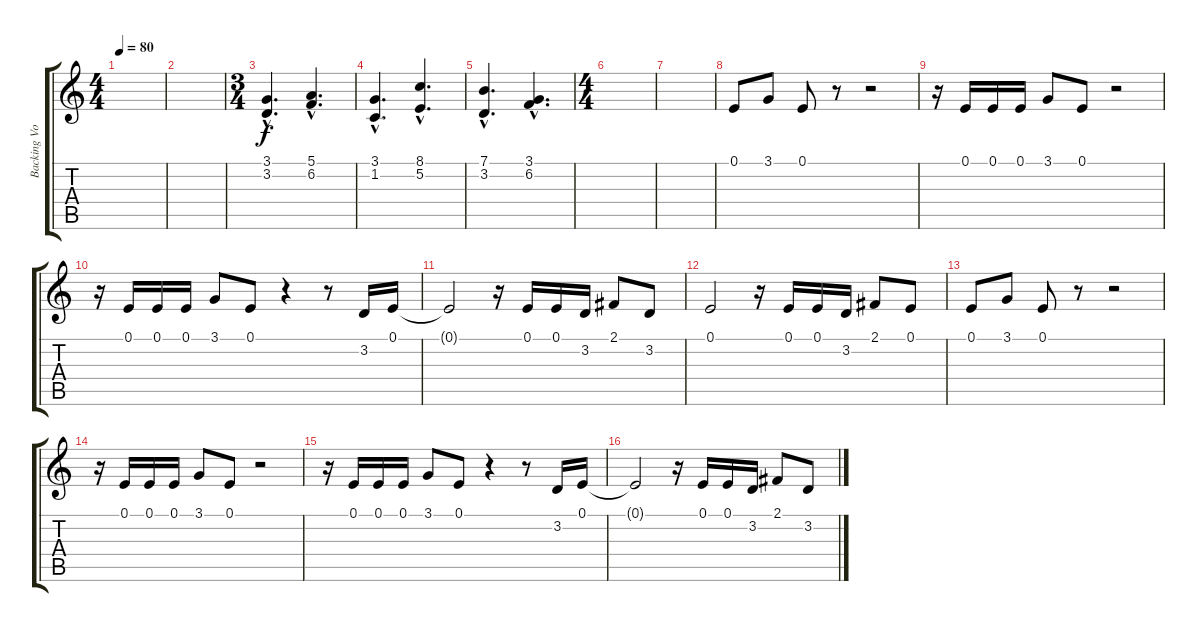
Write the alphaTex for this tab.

\track ("Backing Vox" "Backing Vo") {instrument tenorsax}
\staff {score tabs}
\tuning (E4 B3 G3 D3 A2 E2) {hide}
\ts (4 4)
\tempo 80
\clef g2
\ks c
|
|
\ts (3 4)
(3.1{hac} 3.2{hac}).4{d} (5.1{hac} 6.2{hac}).4{d} |
(3.1{hac} 1.2{hac}).4{d} (8.1{hac} 5.2{hac}).4{d} |
(7.1{hac} 3.2{hac}).4{d} (3.1{hac} 6.2{hac}).4{d} |
\ts (4 4)
|
|
0.1.8 3.1.8 0.1.8 r.8 r.2 |
r.16 0.1.16 0.1.16 0.1.16 3.1.8 0.1.8 r.2 |
r.16 0.1.16 0.1.16 0.1.16 3.1.8 0.1.8 r.4 r.8 3.2.16 0.1.16 |
0.1{t}.2 r.16 0.1.16 0.1.16 3.2.16 2.1.8 3.2.8 |
0.1.2 r.16 0.1.16 0.1.16 3.2.16 2.1.8 0.1.8 |
0.1.8 3.1.8 0.1.8 r.8 r.2 |
r.16 0.1.16 0.1.16 0.1.16 3.1.8 0.1.8 r.2 |
r.16 0.1.16 0.1.16 0.1.16 3.1.8 0.1.8 r.4 r.8 3.2.16 0.1.16 |
0.1{t}.2 r.16 0.1.16 0.1.16 3.2.16 2.1.8 3.2.8
